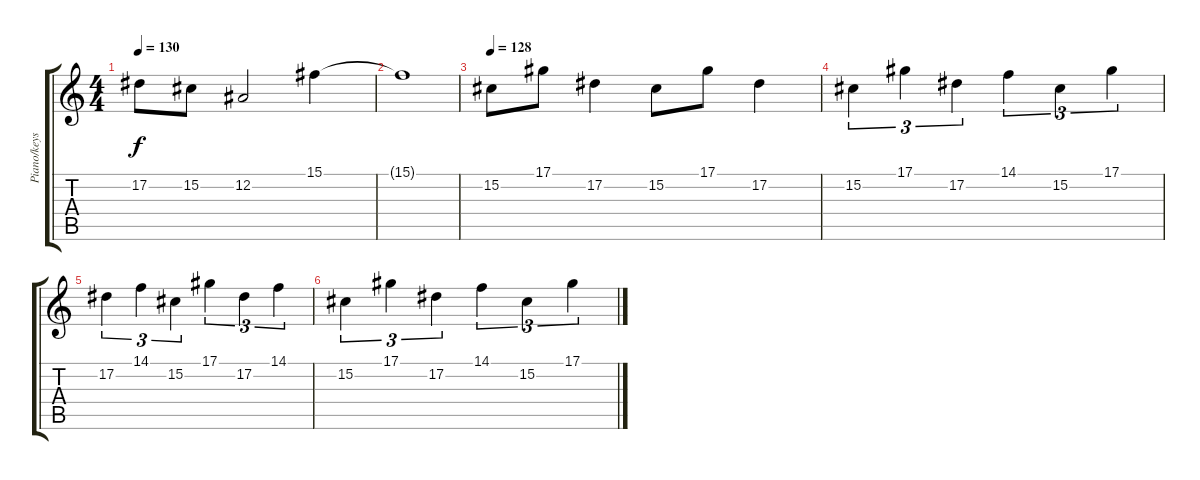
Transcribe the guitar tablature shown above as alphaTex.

\track ("Piano/keys" "Piano/keys") {instrument brightacousticpiano}
\staff {score tabs}
\tuning (Eb4 Bb3 Gb3 Db3 Ab2 Db2) {hide}
\ts (4 4)
\tempo 130
\clef g2
\ks c
17.2.8{dy f} 15.2.8 12.2.2 15.1.4 |
15.1{t}.1 |
\tempo 128
15.2.8{volume 11} 17.1.8 17.2.4 15.2.8 17.1.8 17.2.4 |
15.2.4{tu (3 2) volume 0} 17.1.4{tu (3 2)} 17.2.4{tu (3 2)} 14.1.4{tu (3 2)} 15.2.4{tu (3 2)} 17.1.4{tu (3 2)} |
17.2.4{tu (3 2)} 14.1.4{tu (3 2)} 15.2.4{tu (3 2)} 17.1.4{tu (3 2)} 17.2.4{tu (3 2)} 14.1.4{tu (3 2)} |
15.2.4{tu (3 2)} 17.1.4{tu (3 2)} 17.2.4{tu (3 2)} 14.1.4{tu (3 2)} 15.2.4{tu (3 2)} 17.1.4{tu (3 2)}
